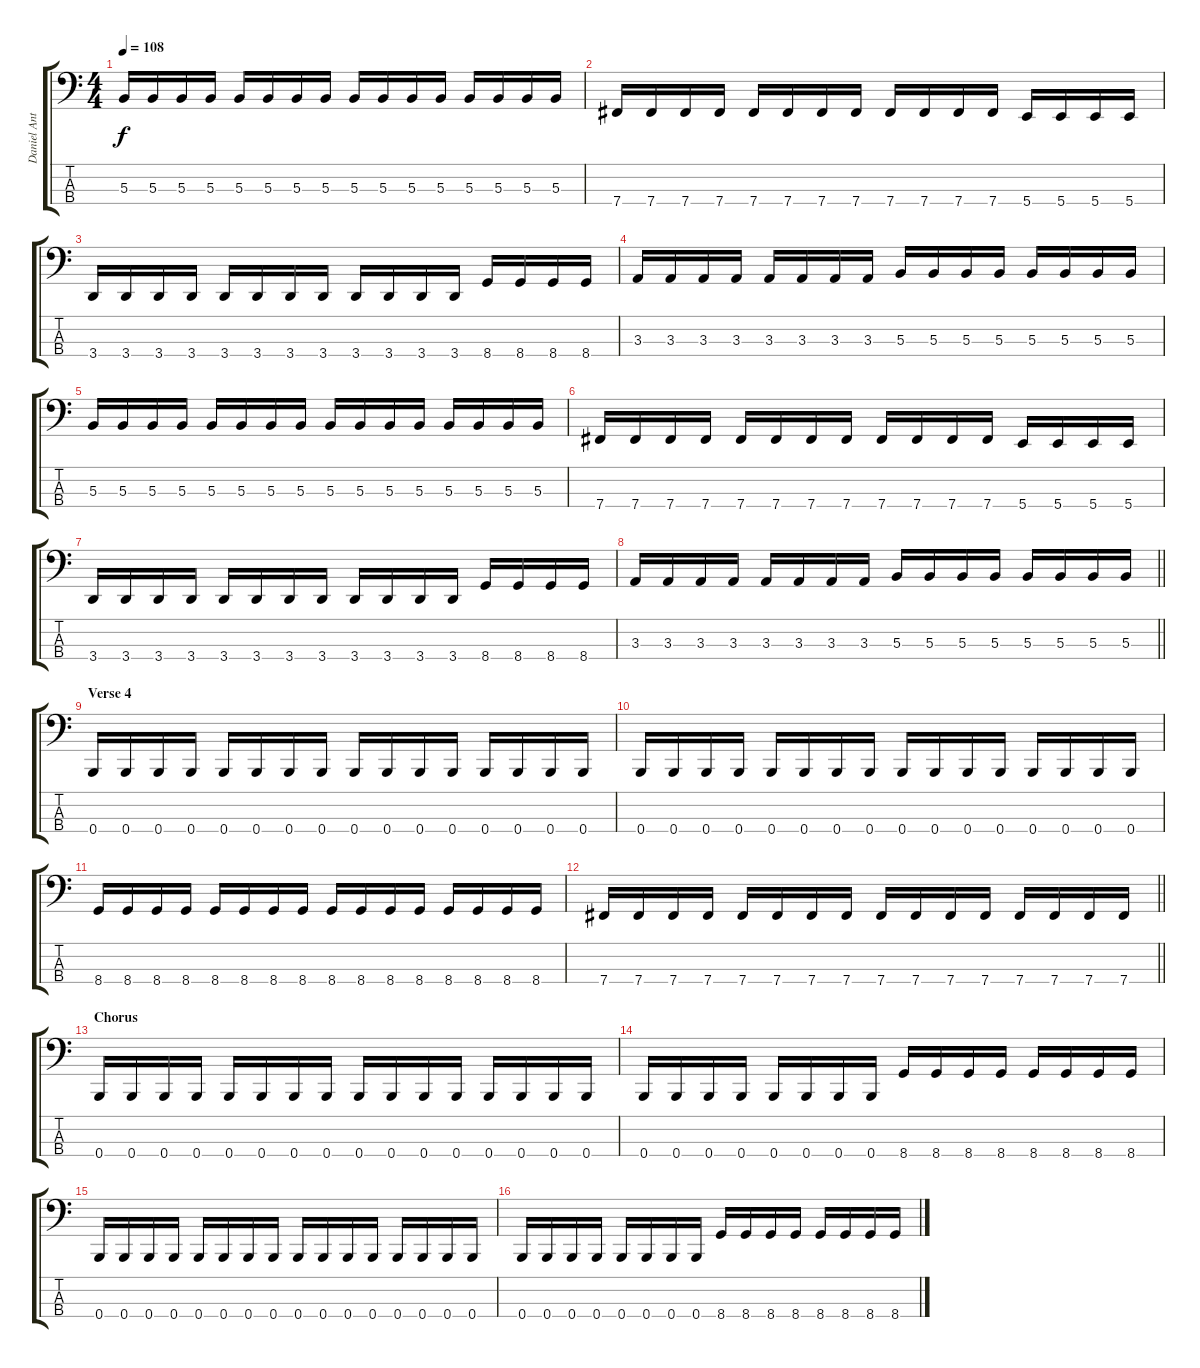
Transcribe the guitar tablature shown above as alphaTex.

\track ("Daniel Antonsson" "Daniel Ant") {instrument electricbasspick}
\staff {score tabs}
\tuning (E2 B1 Gb1 B0) {hide}
\ts (4 4)
\section ("" "")
\tempo 108
\clef f4
\ks c
5.3.16{dy f} 5.3.16 5.3.16 5.3.16 5.3.16 5.3.16 5.3.16 5.3.16 5.3.16 5.3.16 5.3.16 5.3.16 5.3.16 5.3.16 5.3.16 5.3.16 |
7.4.16 7.4.16 7.4.16 7.4.16 7.4.16 7.4.16 7.4.16 7.4.16 7.4.16 7.4.16 7.4.16 7.4.16 5.4.16 5.4.16 5.4.16 5.4.16 |
3.4.16 3.4.16 3.4.16 3.4.16 3.4.16 3.4.16 3.4.16 3.4.16 3.4.16 3.4.16 3.4.16 3.4.16 8.4.16 8.4.16 8.4.16 8.4.16 |
3.3.16 3.3.16 3.3.16 3.3.16 3.3.16 3.3.16 3.3.16 3.3.16 5.3.16 5.3.16 5.3.16 5.3.16 5.3.16 5.3.16 5.3.16 5.3.16 |
5.3.16 5.3.16 5.3.16 5.3.16 5.3.16 5.3.16 5.3.16 5.3.16 5.3.16 5.3.16 5.3.16 5.3.16 5.3.16 5.3.16 5.3.16 5.3.16 |
7.4.16 7.4.16 7.4.16 7.4.16 7.4.16 7.4.16 7.4.16 7.4.16 7.4.16 7.4.16 7.4.16 7.4.16 5.4.16 5.4.16 5.4.16 5.4.16 |
3.4.16 3.4.16 3.4.16 3.4.16 3.4.16 3.4.16 3.4.16 3.4.16 3.4.16 3.4.16 3.4.16 3.4.16 8.4.16 8.4.16 8.4.16 8.4.16 |
\barLineRight lightlight
3.3.16 3.3.16 3.3.16 3.3.16 3.3.16 3.3.16 3.3.16 3.3.16 5.3.16 5.3.16 5.3.16 5.3.16 5.3.16 5.3.16 5.3.16 5.3.16 |
\section ("" "Verse 4")
0.4.16 0.4.16 0.4.16 0.4.16 0.4.16 0.4.16 0.4.16 0.4.16 0.4.16 0.4.16 0.4.16 0.4.16 0.4.16 0.4.16 0.4.16 0.4.16 |
0.4.16 0.4.16 0.4.16 0.4.16 0.4.16 0.4.16 0.4.16 0.4.16 0.4.16 0.4.16 0.4.16 0.4.16 0.4.16 0.4.16 0.4.16 0.4.16 |
8.4.16 8.4.16 8.4.16 8.4.16 8.4.16 8.4.16 8.4.16 8.4.16 8.4.16 8.4.16 8.4.16 8.4.16 8.4.16 8.4.16 8.4.16 8.4.16 |
\barLineRight lightlight
7.4.16 7.4.16 7.4.16 7.4.16 7.4.16 7.4.16 7.4.16 7.4.16 7.4.16 7.4.16 7.4.16 7.4.16 7.4.16 7.4.16 7.4.16 7.4.16 |
\section ("" "Chorus")
0.4.16 0.4.16 0.4.16 0.4.16 0.4.16 0.4.16 0.4.16 0.4.16 0.4.16 0.4.16 0.4.16 0.4.16 0.4.16 0.4.16 0.4.16 0.4.16 |
0.4.16 0.4.16 0.4.16 0.4.16 0.4.16 0.4.16 0.4.16 0.4.16 8.4.16 8.4.16 8.4.16 8.4.16 8.4.16 8.4.16 8.4.16 8.4.16 |
0.4.16 0.4.16 0.4.16 0.4.16 0.4.16 0.4.16 0.4.16 0.4.16 0.4.16 0.4.16 0.4.16 0.4.16 0.4.16 0.4.16 0.4.16 0.4.16 |
0.4.16 0.4.16 0.4.16 0.4.16 0.4.16 0.4.16 0.4.16 0.4.16 8.4.16 8.4.16 8.4.16 8.4.16 8.4.16 8.4.16 8.4.16 8.4.16
